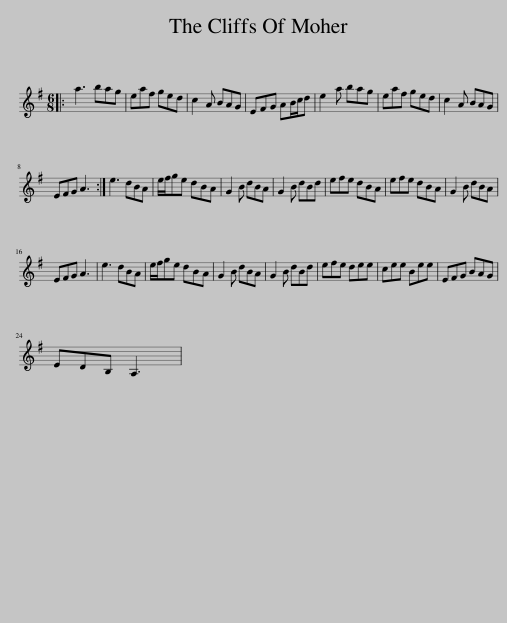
X:1
L:1/8
M:6/8
I:linebreak $
K:G
V:1 treble
V:1
|: a3 bag | eaf ged | c2 A BAG | EFG AB/c/d | e2 a bag | %5
 eaf ged | c2 A BAG |$ EFG A3 :| e3 dBA | e/f/ge dBA | %10
 G2 B dBA | G2 B dBd | efe dBA | efe dBA | G2 B dBA |$ %15
 EFG A3 | e3 dBA | e/f/ge dBA | G2 B dBA | G2 B dBd | %20
 efe dee | cee Bee | EFG BAG |$ EDB, A,3 | %24
